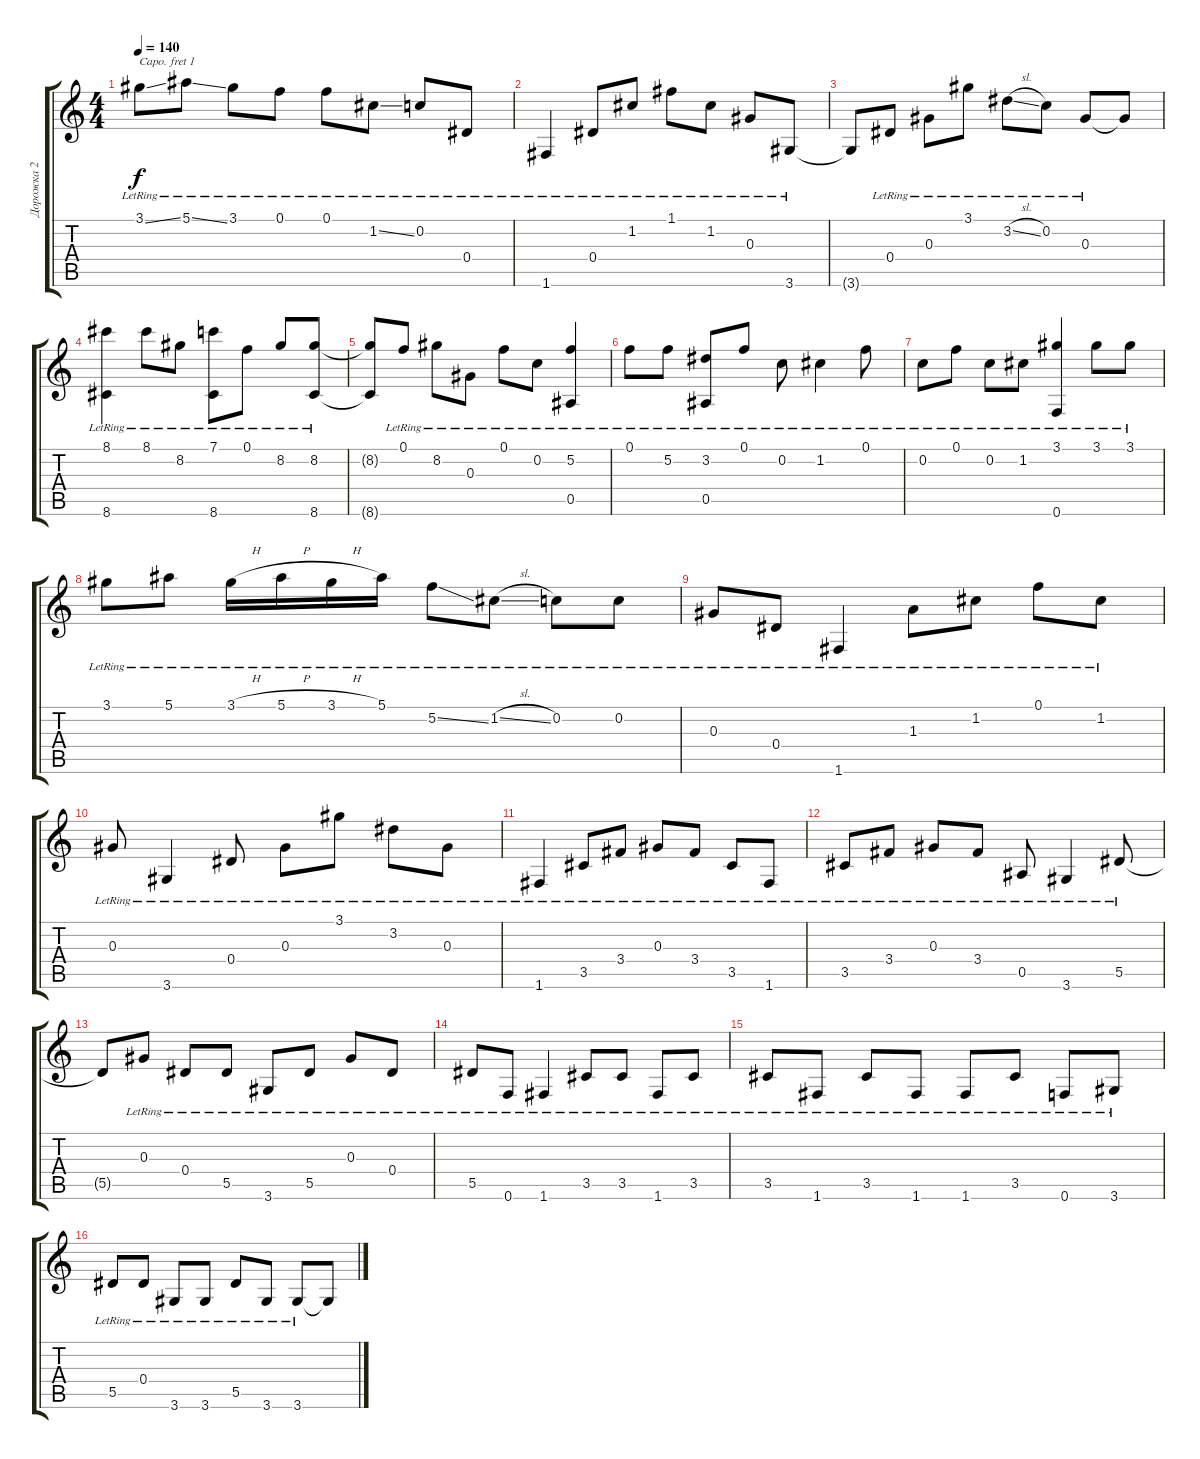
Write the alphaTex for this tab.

\track ("Дорожка 2" "Дорожка 2") {instrument acousticguitarsteel}
\staff {score tabs}
\capo 1
\tuning (E4 B3 G3 D3 A2 E2) {hide}
\ts (4 4)
\tempo 140
\clef g2
\ks c
3.1{ss lr}.8{dy f} 5.1{ss lr}.8 3.1{lr}.8 0.1{lr}.8 0.1{lr}.8 1.2{ss lr}.8 0.2{lr}.8 0.4{lr}.8 |
1.6{lr}.4 0.4{lr}.8 1.2{lr}.8 1.1{lr}.8 1.2{lr}.8 0.3{lr}.8 3.6{lr}.8 |
3.6{t}.8 0.4{lr}.8 0.3{lr}.8 3.1{lr}.8 3.2{sl lr}.8 0.2{lr}.8 0.3{lr}.8 0.3{t}.8 |
(8.1{lr} 8.6{lr}).4 8.1{lr}.8 8.2{lr}.8 (7.1{lr} 8.6{lr}).8 0.1{lr}.8 8.2{lr}.8 (8.2{lr} 8.6{lr}).8 |
(8.2{t} 8.6{t}).8 0.1{lr}.8 8.2{lr}.8 0.3{lr}.8 0.1{lr}.8 0.2{lr}.8 (5.2{lr} 0.5{lr}).4 |
0.1{lr}.8 5.2{lr}.8 (3.2{lr} 0.5{lr}).8 0.1{lr}.8 0.2{lr}.8 1.2{lr}.4 0.1{lr}.8 |
0.2{lr}.8 0.1{lr}.8 0.2{lr}.8 1.2{lr}.8 (3.1{lr} 0.6{lr}).4 3.1{lr}.8 3.1{lr}.8 |
3.1{lr}.8 5.1{lr}.8 3.1{h lr}.16 5.1{h lr}.16 3.1{h lr}.16 5.1{lr}.16 5.2{ss lr}.8 1.2{sl lr}.8 0.2{lr}.8 0.2{lr}.8 |
0.3{lr}.8 0.4{lr}.8 1.6{lr}.4 1.3{lr}.8 1.2{lr}.8 0.1{lr}.8 1.2{lr}.8 |
0.3{lr}.8 3.6{lr}.4 0.4{lr}.8 0.3{lr}.8 3.1{lr}.8 3.2{lr}.8 0.3{lr}.8 |
1.6{lr}.4 3.5{lr}.8 3.4{lr}.8 0.3{lr}.8 3.4{lr}.8 3.5{lr}.8 1.6{lr}.8 |
3.5{lr}.8 3.4{lr}.8 0.3{lr}.8 3.4{lr}.8 0.5{lr}.8 3.6{lr}.4 5.5{lr}.8 |
5.5{t}.8 0.3{lr}.8 0.4{lr}.8 5.5{lr}.8 3.6{lr}.8 5.5{lr}.8 0.3{lr}.8 0.4{lr}.8 |
5.5{lr}.8 0.6{lr}.8 1.6{lr}.4 3.5{lr}.8 3.5{lr}.8 1.6{lr}.8 3.5{lr}.8 |
3.5{lr}.8 1.6{lr}.8 3.5{lr}.8 1.6{lr}.8 1.6{lr}.8 3.5{lr}.8 0.6{lr}.8 3.6{lr}.8 |
5.5{lr}.8 0.4{lr}.8 3.6{lr}.8 3.6{lr}.8 5.5{lr}.8 3.6{lr}.8 3.6{lr}.8 3.6{t}.8
